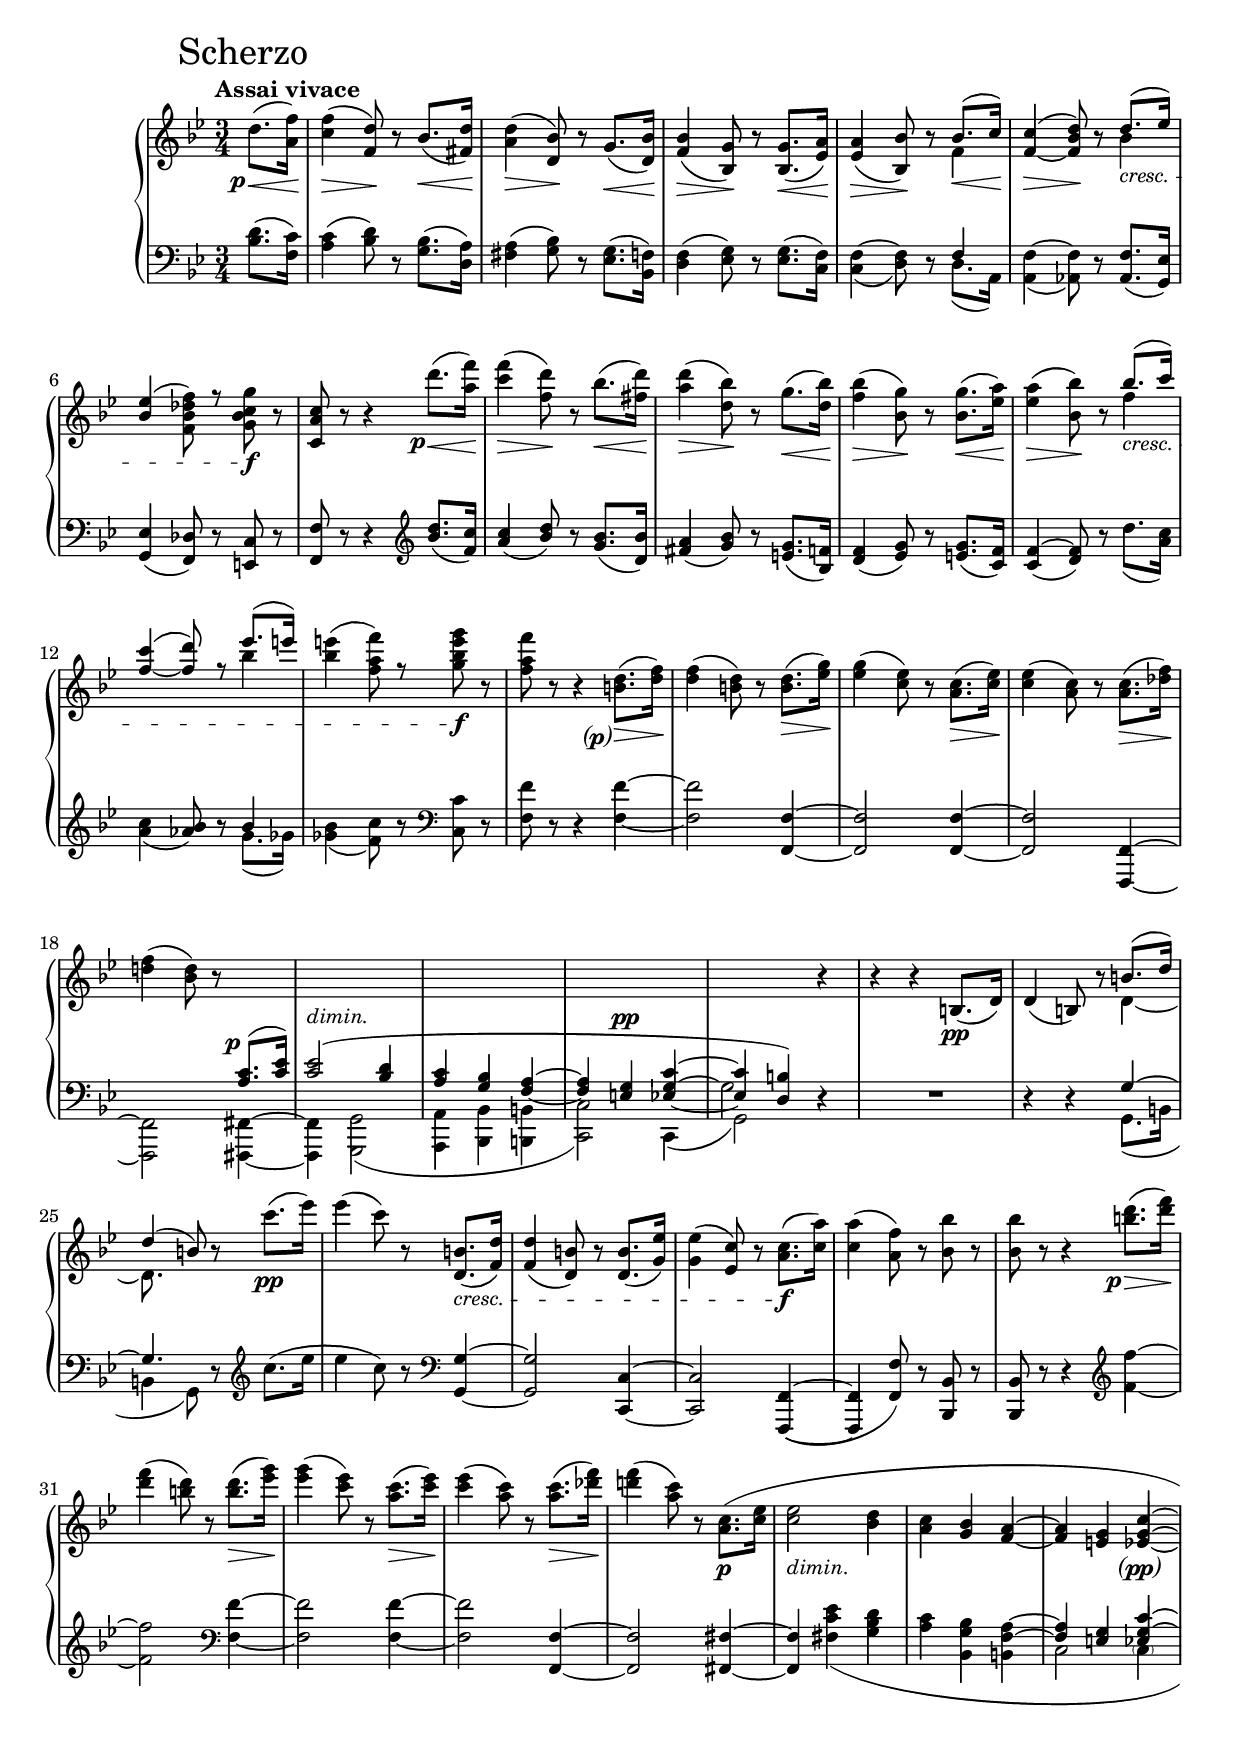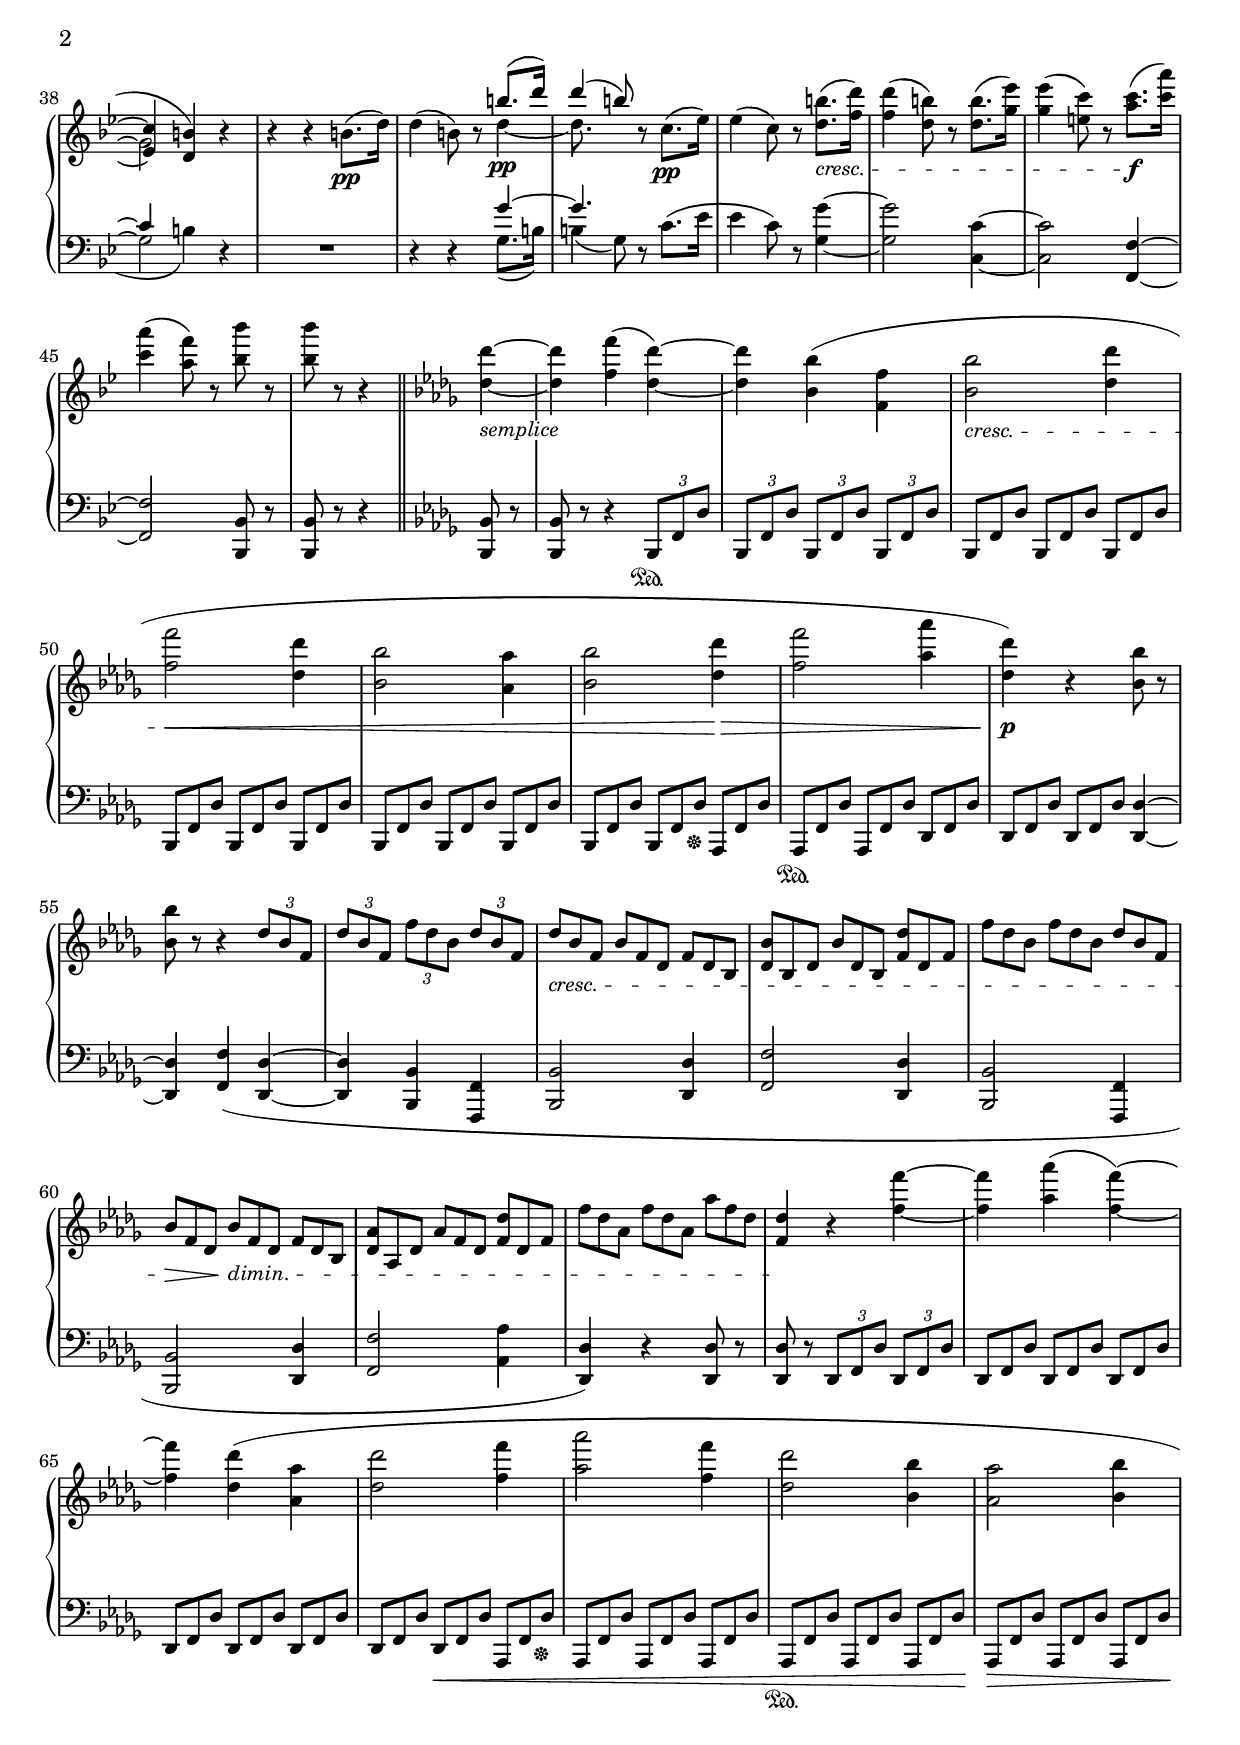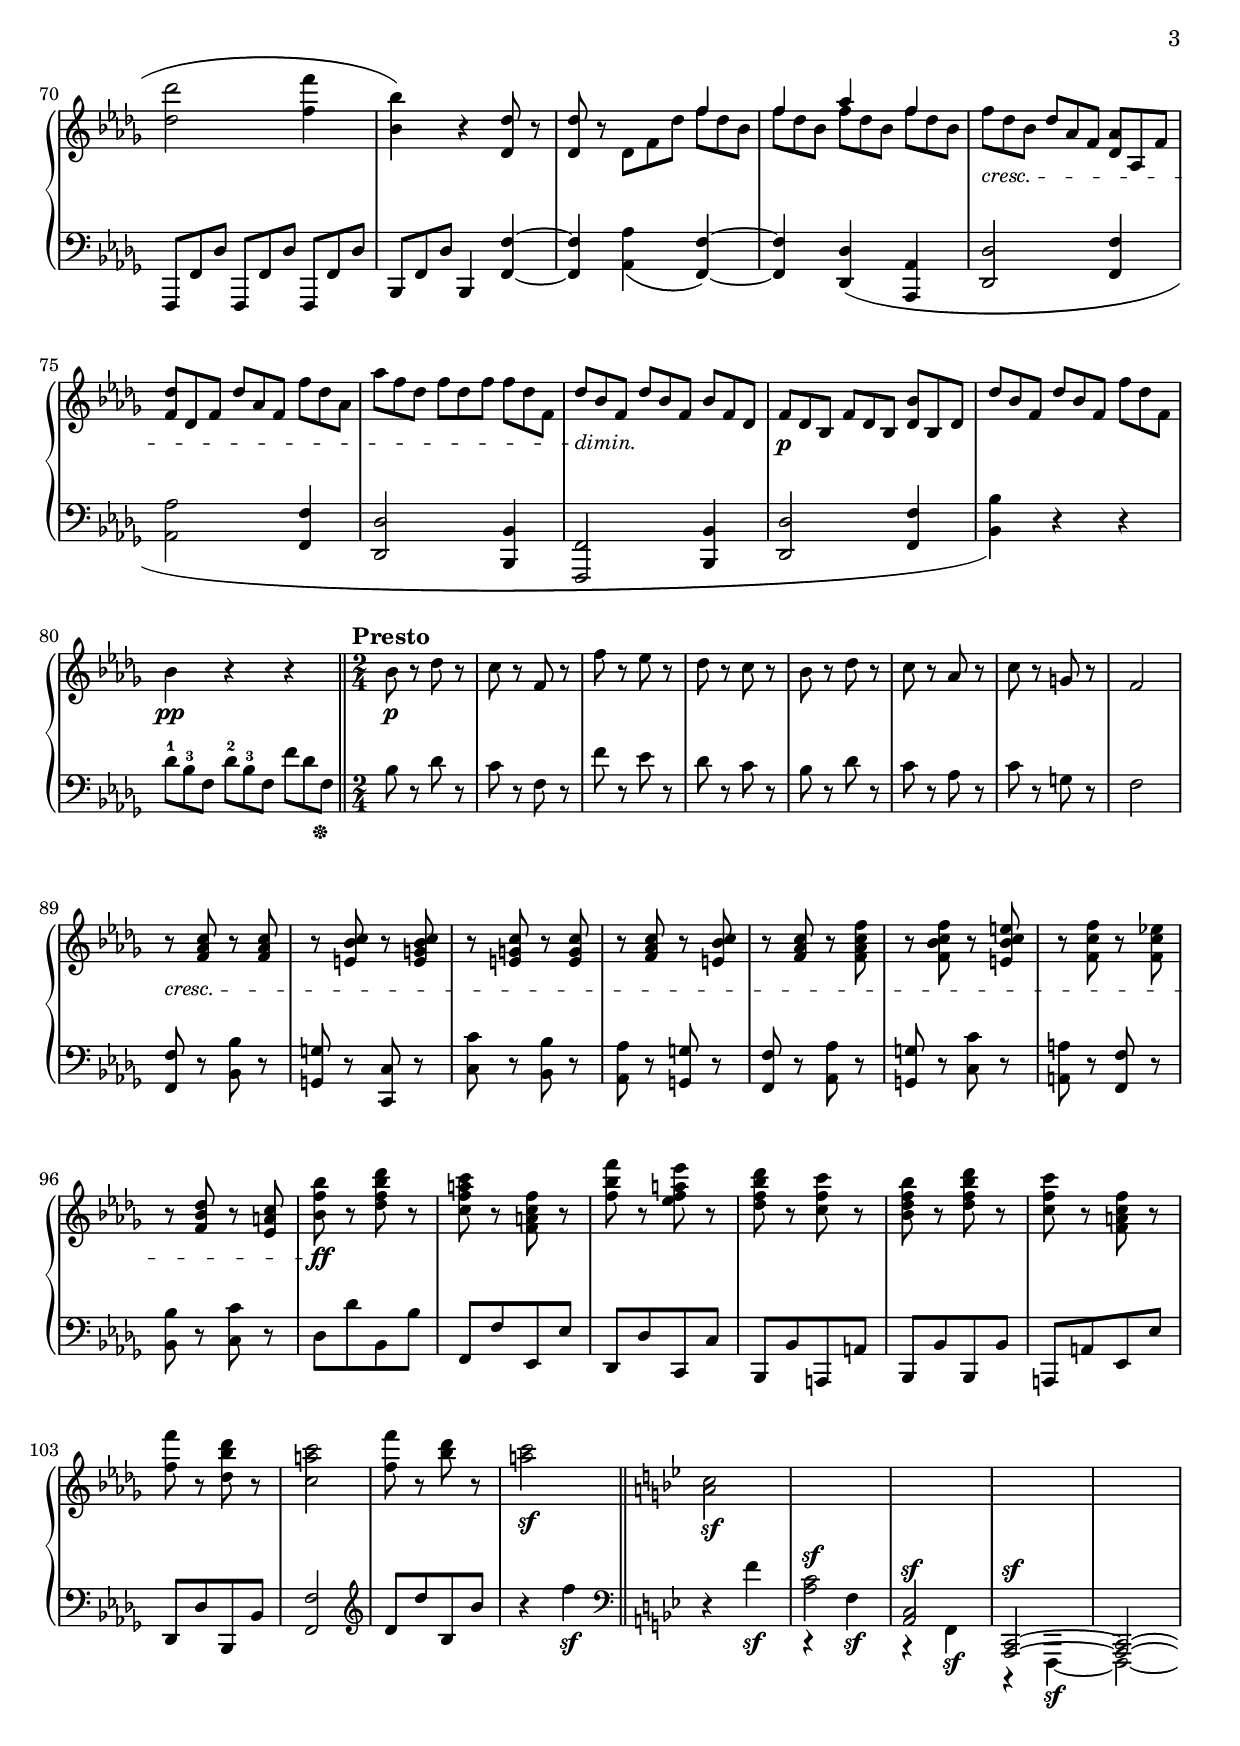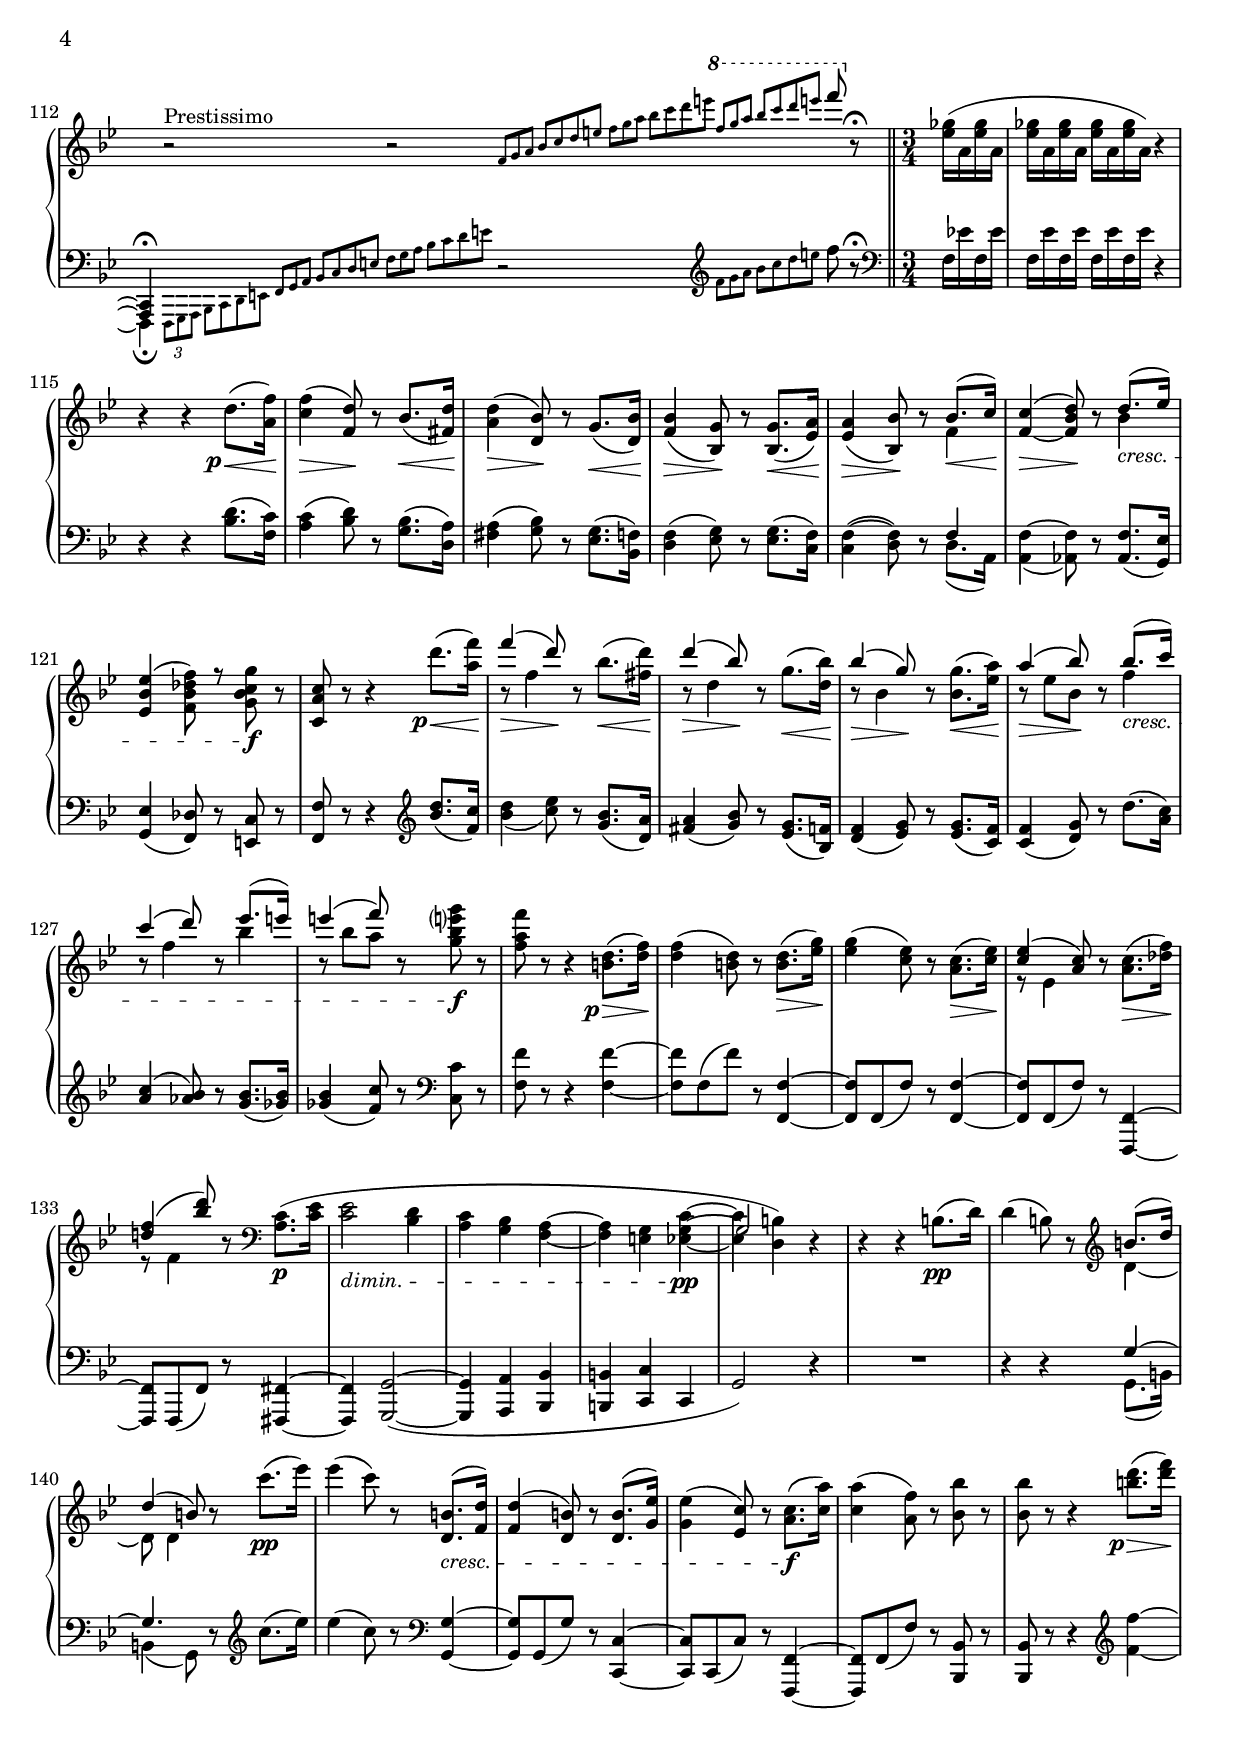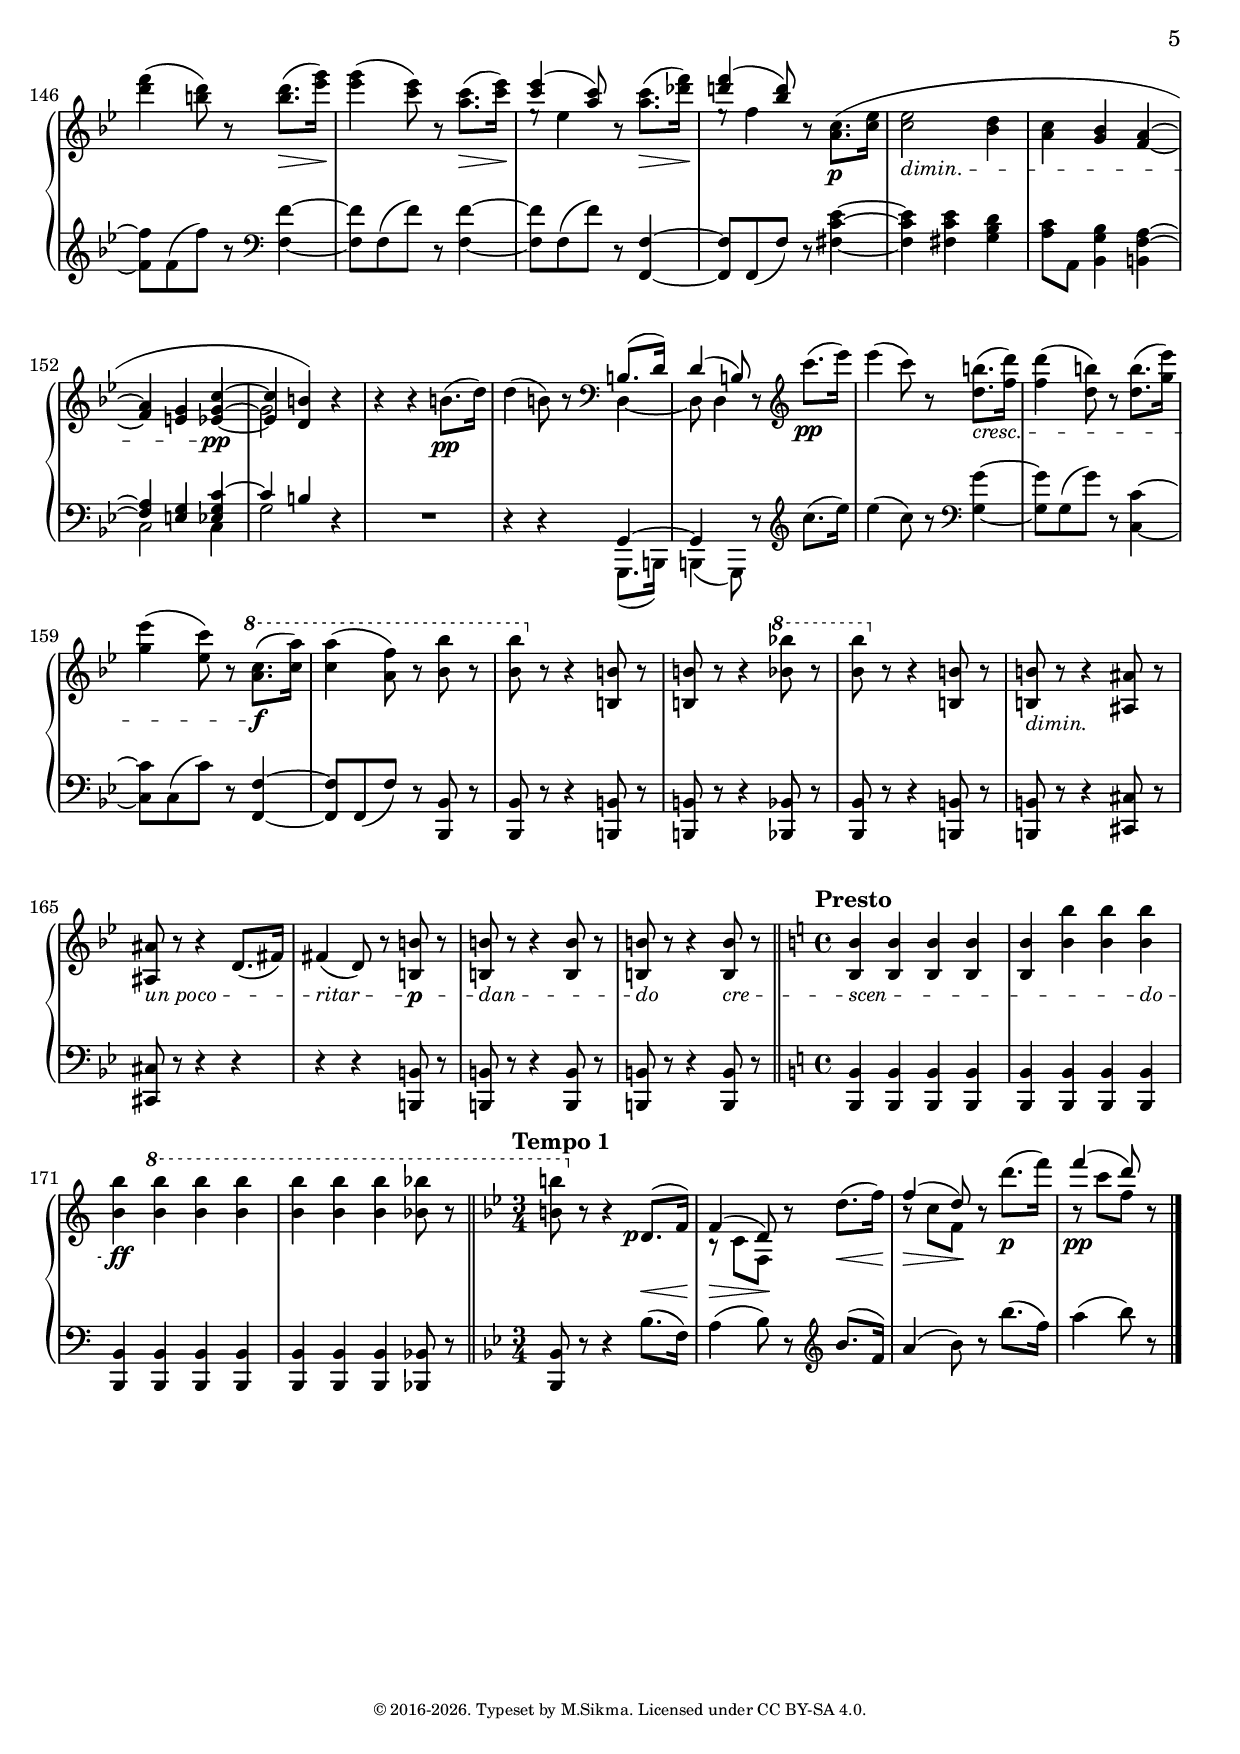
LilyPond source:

%===========================================================================
%    Piano Sonata Op.106 (L.Beethoven) - II
%===========================================================================
%
%    (C) 2016-2017, Michiel Sikma <michiel@sikma.org>
%    Licensed under CC BY-SA 4.0.
%
%---------------------------------------------------------------------------

\include "sonata-op106-headers.ily"

%---------------------------------------------------------------------------
%    II. Scherzo - Assai vivace
%---------------------------------------------------------------------------

two-section-one = {
  \key bes \major
  \time 3/4
  \partial 4
  \tempo "Assai vivace"
}

\bookpart {
  \paper {
    markup-system-spacing = \std-padding-page-n
    bookTitleMarkup = \std-title-markup-page-n
  }
  \header {
    subtitle = "Scherzo"
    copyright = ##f
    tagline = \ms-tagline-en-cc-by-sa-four
  }
  \score {
    \new PianoStaff \with {
      \std-staff-spacing
    } <<
      \set PianoStaff.connectArpeggios = ##t
      %---------------------------------------------------------------------
      %    Right hand
      %---------------------------------------------------------------------
      \new Staff = "right" \with {
        \std-magnification
        \stdDynSize
        midiInstrument = "acoustic grand"
      } {
        \clef treble \relative c'' {
          \two-section-one
          \override Slur.height-limit = #3
          <<
            \relative c'' {
              \stemNeutral
              \once \override Slur.positions = #'(2.18 . 3)
              d8.^(\< <a f'>16) | <c f>4\>^( \stemUp <d f,>8)\!
            }
            \\
            \relative c'' {
              \once \override DynamicText.extra-offset = #'(-2.4 . 1.8)
              \once \override DynamicText.self-alignment-X = #LEFT
              s8._\p
            }
          >> r8
          \once \override Slur.positions = #'(0 . 2.5)
          bes8.(\< <fis d'>16) | <a d>4\>( <bes d,>8)\! r8
          \once \override Slur.positions = #'(0 . 2.5)
          g8.-[(\< <d bes'>16]) <f bes>4\>( <bes, g'>8)\! r8
          \once \override Slur.positions = #'(0 . 2.5)
          <bes g'>8.-[(\< <es a>16]) | <es a>4\>( <bes bes'>8)\! r8
          <<
            \relative c'' {
              bes8.(\< c16) | <f,_~ c'>4\>( <f bes d>8)\!
            }
            \\
            \relative c' {
              f4
            }
          >>
          r8
          <<
            \relative c'' {
              d8.(\cresc es16) | \break <bes es>4( \stemNeutral <f bes des f>8) r8 \stemNeutral <g bes c g'>8\f
            }
            \\
            \relative c'' {
              bes4
            }
          >>
          r8 |
          <c a' c>8 r8 r4
          \once \override DynamicText.extra-offset = #'(-2.4 . 1.8)
          \once \override DynamicText.self-alignment-X = #LEFT
          \override Slur.height-limit = #4
          <<
            \relative c''' {
              \stemNeutral
              \override Slur.height-limit = #4
              d8.(\< <a f'>16) | <c f>4\>( <f, d'>8)\!
            }
            \\
            \relative c'' {
              \once \override DynamicText.extra-offset = #'(-2.4 . 1.8)
              \once \override DynamicText.self-alignment-X = #LEFT
              s8._\p
            }
          >>
          r8
          \once \override Slur.height-limit = #4
          bes''8.(\< <fis d'>16) | <a d>4\>( <d, bes'>8)\! r8
          g8.(\< <d bes'>16) | <f bes>4\>( <bes, g'>8)\! r8
          <g' bes,>8.(\< <es a>16) | <es a>4\>( <bes bes'>8)\! r8
          <<
            \relative c'' {
              \once \override Slur.positions = #'(0 . 2.5)
              \override Slur.height-limit = #5
              bes'8.(\cresc c16) | \break <f,_~ c'>4( <f d'>8) r8
              \once \override Slur.positions = #'(0 . 2.5)
              es'8.( e16) | \stemNeutral <bes e>4( <f a f'>8)
              r8 <g bes e g>8\f
            }
            \\
            \relative c'' {
              f4 | s4 s4 bes4
            }
          >>
          r8 | <f' a f'>8 r8 r4
          \once \override Slur.height-limit = #5
          \once \override Slur.positions = #'(0 . 0)
          <<
            \relative c''' {
              \stemNeutral
              \override Slur.height-limit = #4
              <b, d>8.(\> <d f>16) | <d f>4\!( <b d>8)\!
            }
            \\
            \relative c'' {
              \once \override DynamicText.extra-offset = #'(-3.4 . 2.2)
              \once \override DynamicText.self-alignment-X = #LEFT
              % TODO fix this \p
              s8._\parenP\p
            }
          >>
          r8
          \once \override Slur.height-limit = #7
          \once \override Slur.positions = #'(0 . 0)
          <b, d>8.(\> <es g>16) | <es g>4\!( <c es>8) r8
          <a c>8.(\> <c es>16) | <c es>4\!( <a c>8) r8
          <a c>8.(\> <des f>16) | \break <d! f>4\!( <bes d>8)
          r8
          <<
            \relative c'' {
              \voiceOne
              \once \override Slur.height-limit = #4
              \once \override Slur.positions = #'(0 . 3)
              \change Staff = "left"
              \once \override DynamicText.extra-offset = #'(-1.8 . -2.5)
              \once \override DynamicText.self-alignment-X = #LEFT
              <a, c>8.^(^\p <c es>16) | <c es>2^(^\textDecrescEnd "dimin." <bes d>4 |
              <a c>4 <g bes>4 <f_~ a^~>4 |
              <f a>4 <e g>4^\pp <es_~ c'^~>4 |
              <es c'>4 <b' d,>4)
              \change Staff = "right"
            }
            \\
            \relative c {
              \voiceOne
              \change Staff = "left"
              s4 |
              s2. |
              s2. |
              s2 g'4^~ |
              \voiceTwo
              g2
              \change Staff = "right"
            }
          >>
          r4 | r4 r4
          b,8.(\pp d16) | d4( b8) r8 \clef treble
          <<
            \relative c'' {
              \once \override Slur.height-limit = #4
              b8.( d16) | \break d4( b8)
            }
            \\
            \relative c' {
              d4_~ | d8.
            }
          >>
          r8
          \once \override Slur.positions = #'(1 . 1)
          c''8.(\pp es16) | es4( c8) r8
          \once \override Slur.positions = #'(0 . 2.5)
          <d,, b'>8.(\cresc <f d'>16) | <f d'>4( <d b'>8) r8
          \once \override Slur.positions = #'(0 . 2.5)
          <d b'>8.( <g es'>16) | <g es'>4( <es c'>8) r8
          \once \override Slur.positions = #'(2.2 . 2.5)
          \once \override Slur.height-limit = #9
          \once \override Slur.eccentricity = #-0.55
          <a c>8.(\f <c a'>16) | <c a'>4( <a f'>8) r8
          <bes bes'>8 r8 | <bes bes'>8 r8 r4
          <<
            \relative c'' {
              \stemNeutral
              \override Slur.height-limit = #4
              <b' d>8.(\> <d f>16) | \break <d f>4\!( <b d>8)
            }
            \\
            \relative c'' {
              \once \override DynamicText.extra-offset = #'(-2.4 . 1.8)
              \once \override DynamicText.self-alignment-X = #LEFT
              s8._\p
            }
          >>
          r8
          <b' d>8.(\> <es g>16) | <es g>4\!( <c es>8) r8
          \once \override Slur.positions = #'(0 . 0)
          <a c>8.(\> <c es>16) | <c es>4\!( <a c>8) r8
          <a c>8.(\> <des f>16) | <d! f>4\!( <a c>8) r8
          <<
            \relative c''' {
              \voiceTwo
              \once \override Slur.height-limit = #5
              <a, c>8.^(\p <c es>16 | <c es>2_\textDecrescEnd "dimin." <bes d>4 |
              <a c>4
              \voiceOne
              <g bes>4 <f_~ a^~>4 |
              <f a>4 <e g>4 <es_~ c'^~>4\parenP\pp |
              <es c'>4 <b' d,>4)
            }
            \\
            \relative c' {
              s4 |
              s2. |
              s2. |
              s2 \voiceOne g'4^~ |
              \voiceTwo
              g2
            }
          >>
          r4 | r4 r4
          b,8.(\pp d16) | d4( b8) r8
          <<
            \relative c''' {
              \once \override Slur.positions = #'(0 . 6)
              \once \override Slur.height-limit = #5
              b8.(\pp d16) | d4( b8)
            }
            \\
            \relative c'' {
              d4_~ | d8.
            }
          >>
          r8
          c8.(\pp es16) | es4( c8) r8
          <d b'>8.(\cresc <f d'>16) | <f d'>4( <d b'>8) r8
          <d b'>8.( <g es'>16) | <g es'>4( <e c'>8) r8
          <a c>8.(\f <c a'>16) | <c a'>4( <a f'>8) r8
          <bes bes'>8 r8 | <bes bes'>8 r8 r4
          \bar "||"
          \key bes \minor
          <des,_~ des'^~>4_\sempliceWhiteout |
          <des des'> <f f'>^( <des_~ des'^~>) |
          <des des'>\!
          \once \override Slur.positions = #'(2 . 5.6)
          \once \override Slur.eccentricity = #0.7
          \once \override Slur.height-limit = #4.5
          <bes bes'>^( <f f'> |
          <bes bes'>2\cresc <des des'>4 |
          \break
          <f f'>2\< <des des'>4 |
          <bes bes'>2 <aes aes'>4 |
          <bes bes'>2 <des des'>4\> |
          <f f'>2 <aes aes'>4 |
          <des, des'>4)\!\p r4 <bes bes'>8 r8 |
          \break
          <bes bes'>8 r8 r4
          \explicitTuplets
          \tuplet 3/2 \relative c'' { des8 bes f } |
          \tuplet 3/2 \relative c'' { des8 bes f }
          \tuplet 3/2 \relative c'' { f8 des bes }
          \tuplet 3/2 \relative c'' { des8 bes f } |
          \implicitTuplets
          \tuplet 3/2 \relative c'' { des8\cresc bes f }
          \tuplet 3/2 \relative c'' { bes8 f des }
          \tuplet 3/2 \relative c' { f8 des bes } |
          
          \tuplet 3/2 \relative c' { <des bes'>8 bes des }
          \tuplet 3/2 \relative c' { bes'8 des, bes }
          \tuplet 3/2 \relative c' { <f des'>8 des f } |
          
          \tuplet 3/2 \relative c'' { f8 des bes }
          \tuplet 3/2 \relative c'' { f8 des bes }
          \tuplet 3/2 \relative c'' { des8 bes f } |
          \break
          \tuplet 3/2 \relative c'' { bes8\> f des }
          \tuplet 3/2 \relative c'' { bes8_\textDecresc "dimin." f des }
          \tuplet 3/2 \relative c' { f8 des bes } |
          
          \tuplet 3/2 \relative c' { <des aes'>8 aes des }
          \tuplet 3/2 \relative c'' { aes8 f des }
          \tuplet 3/2 \relative c' { <f des'>8 des f } |
          \tuplet 3/2 \relative c'' { f8 des aes }
          \tuplet 3/2 \relative c'' { f8 des aes }
          \tuplet 3/2 \relative c''' { aes8 f des } |
          
          <f des'>4\! r4 <f'_~ f'^~>4 |
          <f f'>4 <aes aes'>4^( <f_~ f'^~>) |
          \break
          <f f'>4
          \once \override Slur.positions = #'(2 . 4.6)
          \once \override Slur.eccentricity = #0.7
          \once \override Slur.height-limit = #4.5
          <des des'>4^( <aes aes'> |
          <des des'>2 <f f'>4 |
          <aes aes'>2 <f f'>4 |
          <des des'>2 <bes bes'>4 |
          <aes aes'>2 <bes bes'>4 |
          <des des'>2 <f f'>4 |
          <bes, bes'>4) r4 <des, des'>8 r8 | <des des'>8 r8
          
          <<
            \relative c'' {
              s4 f4 |
              f4 aes f
            }
            \\
            {
              \implicitTuplets
              \tuplet 3/2 \relative c' { des8 f des' }
              \tuplet 3/2 \relative c'' { f8 des bes } |
              \tuplet 3/2 \relative c'' { f8 des bes }
              \tuplet 3/2 \relative c'' { f8 des bes }
              \tuplet 3/2 \relative c'' { f8 des bes }
            }
          >> |
          \tuplet 3/2 \relative c'' { f8\cresc des bes }
          \tuplet 3/2 \relative c'' { des8 aes f }
          \tuplet 3/2 \relative c'' { <des, aes'>8 aes f' } |
          \break
          \tuplet 3/2 \relative c' { <f des'>8 des f }
          \tuplet 3/2 \relative c'' { des8 aes f }
          \tuplet 3/2 \relative c'' { f8 des aes } |
          \tuplet 3/2 \relative c''' { aes8 f des }
          \tuplet 3/2 \relative c'' { f8 des f }
          \tuplet 3/2 \relative c'' { f8 des f, } |
          \tuplet 3/2 \relative c'' { des8_\textDecrescEnd "dimin." bes f }
          \tuplet 3/2 \relative c'' { des8 bes f }
          \tuplet 3/2 \relative c'' { bes8 f des } |
          \tuplet 3/2 \relative c' { f8\p des bes }
          \tuplet 3/2 \relative c' { f8 des bes }
          \tuplet 3/2 \relative c' { <des bes'>8 bes des } |
          \tuplet 3/2 \relative c'' { des8 bes f }
          \tuplet 3/2 \relative c'' { des8 bes f }
          \tuplet 3/2 \relative c'' { f8 des f, } |
          bes'4\pp r4 r4
          \bar "||"
          \time 2/4
          \tempo "Presto"
          bes8\p r8 des8 r8 |
          c8 r8 f,8 r8 |
          f'8 r8 es8 r8 |
          des8 r8 c8 r8 |
          bes8 r8 des8 r8 |
          c8 r8 aes8 r8 |
          c8 r8 g8 r8 |
          f2 |
          
          \break
          r8\cresc <f aes c>8 r8 <f aes c>8 |
          r8 <e bes' c>8 r8 <e g bes c>8 |
          r8 <e g c>8 r8 <e g c>8 |
          r8 <f aes c>8 r8 <e bes' c>8 |
          r8 <f aes c>8 r8 <f aes c f>8 |
          r8 <f bes c f>8 r8 <e bes' c e>8 |
          r8 <f c' f>8 r8 <f c' es!>8 |
          \break
          r8 <f bes des>8 r8 <es a c>8 |
          
          <bes' f' bes>8\ff r8 <des f bes des>8 r8 |
          <c f a c>8 r8 <f, a c f>8 r8 |
          <f' bes f'>8 r8 <es f a es'>8 r8 |
          <des f bes des>8 r8 <c f c'>8 r8 |
          <bes des f bes>8 r8 <des f bes des>8 r8 |
          <c f c'>8 r8 <f, a c f>8 r8 |
          <f' f'>8 r8 <des bes' des>8 r8 |
          <c a' c>2 |
          <f f'>8 r8 <bes des>8 r8 |
          <a c>2\sf |
          \bar "||"
          \key bes \major
          <a, c>2\sf |
          \change Staff = "left"
          <a, c>2^\sf |
          \clef bass <a, c>2^\sf |
          s2 |
          s2 |
          \change Staff = "right"
          s4
          \relative c'' {
            <<
              {
                % Workaround for \teeny - works with \magnifyStaff
                \once \override Dots.dot-count = #0
                \override Rest.font-size = #-3
                b2.\rest
              }
              \\
              {
                s2.^\markup "Prestissimo"
              }
            >>
            s2.
            % Workaround for \teeny - works with \magnifyStaff
            \override NoteHead.font-size = #-3
            \override Rest.font-size = #-3
            \once \override Dots.dot-count = #0
            b2.\rest
            \stemUp
            \once \override Beam.positions = #'(1.0 . 2.0) % start: -1.5 . -0.5
            \tuplet 3/2 { f8 g a }
            \once \override Beam.positions = #'(2.5 . 4.5) % start: 0.0 . 1.5
            bes-[ c d e]
            \stemDown
            \once \override Beam.positions = #'(0.2 . 0.8)
            \tuplet 3/2 { f g a }
            \once \override Beam.positions = #'(1.0 . 2.0)
            bes-[ c d e]
            \ottava #1
            \set Staff.ottavation = "8"
            \stemUp
            \once \override Beam.positions = #'(4.5 . 5.5) % start: 2.0 . 3.0
            \tuplet 3/2 { f g a }
            \once \override Beam.positions = #'(6.0 . 8.0) % start: 3.5 . 5.0
            bes-[ c d e]
            % Workaround for \normalsize - works with \magnifyStaff
            \override NoteHead.font-size = #0
            \override Rest.font-size = #0
            f8
            \ottava #0
          }
          \stemNeutral
          r8\fermata
          \bar "||"
          \time 3/4
          <es''' ges>16^( a, <es' ges> a, |
          <es' ges> a, <es' ges> a, <es' ges> a, <es' ges> a,) r4 |
          \break
          r4 r4
          \relative c'' {
            \override Slur.height-limit = #3
            <<
              \relative c'' {
                \stemNeutral
                \once \override Slur.positions = #'(2.18 . 3)
                d8.(\< <a f'>16) | <c f>4\>( \stemUp <d f,>8)\!
              }
              \\
              \relative c'' {
                \once \override DynamicText.extra-offset = #'(-2.4 . 1.8)
                \once \override DynamicText.self-alignment-X = #LEFT
                s8._\p
              }
            >> r8
            \once \override Slur.positions = #'(0 . 2.5)
            bes8.(\< <fis d'>16) | <a d>4\>( <bes d,>8)\! r8
            \once \override Slur.positions = #'(0 . 2.5)
            g8.-[(\< <d bes'>16]) <f bes>4\>( <bes, g'>8)\! r8
            \once \override Slur.positions = #'(0 . 2.5)
            <bes g'>8.-[(\< <es a>16]) | <es a>4\>( <bes bes'>8)\! r8
            <<
              \relative c'' {
                bes8.(\< c16) | <f,_~ c'>4\>( <f bes d>8)\!
              }
              \\
              \relative c' {
                f4
              }
            >>
            r8
            <<
              \relative c'' {
                d8.(\cresc es16) | \break <es, bes' es>4( \stemNeutral <f bes des f>8) r8 \stemNeutral <g bes c g'>8\f
              }
              \\
              \relative c'' {
                bes4
              }
            >>
            r8 |
            <c a' c>8
          }
          r8 r4
          <<
            \relative c'' {
              s4 | b8\rest \stemDown f'4
            }
            \\
            \relative c''' {
              \once \override Slur.positions = #'(5.5 . 5.5)
              d8.^(\< <a f'>16) | \stemUp
              \once \override Voice.Stem.length = #3.8
              f'4\>^( d8)\!
            }
            \\
            \relative c'' {
              \once \override DynamicText.extra-offset = #'(-2.4 . 1.8)
              \once \override DynamicText.self-alignment-X = #LEFT
              s8._\p
            }
          >>
          r8
          <<
            \relative c'' {
              s4 | b8\rest \stemDown d4
            }
            \\
            \relative c''' {
              \once \override Slur.positions = #'(4.5 . 4.5)
              bes8.^(\< <fis d'>16) | \stemUp
              \once \override Voice.Stem.length = #3.8
              d'4\>^( bes8)\!
            }
          >>
          r8
          <<
            \relative c'' {
              s4 | b8\rest \stemDown bes4
            }
            \\
            \relative c''' {
              \once \override Slur.positions = #'(3.5 . 3.5)
              g8.^(\< <d bes'>16) | \stemUp
              \once \override Voice.Stem.length = #3.8
              bes'4\>^( g8)\!
            }
          >>
          r8
          <<
            \relative c'' {
              s4 | b8\rest \stemDown es8-[ bes]
            }
            \\
            \relative c'' {
              <bes g'>8.^(\< <es a>16) | \stemUp a4\>^( bes8)\!
            }
          >>
          r8
          <<
            \relative c''' {
              bes8.^(\cresc c16) | \break c4^( d8) b,8\rest
              \once \override Slur.height-limit = #4
              es'8.( e16) | e4^( f8) b,,8\rest
              \stemDown
              <g' bes e? g>8\f b,8\rest |
              <f' a f'>8
            }
            \\
            \relative c'' {
              f4 | b,8\rest f'4 s8
              bes4 | b,8\rest bes'8-[ a]
            }
          >>
          r8 r4
          \once \override Slur.height-limit = #5
          \once \override Slur.positions = #'(0 . 0)
          <<
            \relative c''' {
              \stemNeutral
              \override Slur.height-limit = #4
              <b, d>8.^(\> <d f>16) | <d f>4\!^( <b d>8)\!
            }
            \\
            \relative c'' {
              \once \override DynamicText.extra-offset = #'(-2.4 . 1.8)
              \once \override DynamicText.self-alignment-X = #LEFT
              s8._\p
            }
          >>
          r8
          \once \override Slur.height-limit = #7
          \once \override Slur.positions = #'(0 . 0)
          <b d>8.^(\> <es g>16) | <es g>4\!^( <c es>8) r8
          <<
            \relative c' {
              s4 | s8 \stemDown es4
            }
            \\
            \relative c'' {
              \once \override Slur.height-limit = #7
              \once \override Slur.positions = #'(1 . 1)
              <a c>8.^(\> <c es>16) | e,8\rest\!
            }
            \\
            \relative c'' {
              s4 | \stemUp
              \once \override Voice.Stem.length = #6.5
              <c es>4^( <a c>8)
            }
          >>
          r8
          <<
            \relative c' {
              s4 | s8 \stemDown f4
            }
            \\
            \relative c'' {
              \once \override Slur.height-limit = #7
              \once \override Slur.positions = #'(1 . 1)
              <a c>8.^(\> <des f>16) | e,8\rest\!
            }
            \\
            \relative c'' {
              s4 | \stemUp
              <d! f>4^( <bes' d>8)
            }
          >>
          r8
          \clef bass
          <<
            \relative c'' {
              \voiceTwo
              \once \override Slur.height-limit = #4
              \once \override Slur.positions = #'(0 . 3)
              <a, c>8.^(\p <c es>16 | <c es>2_\textDecresc "dimin." <bes d>4 |
              <a c>4 <g bes>4 <f_~ a^~>4 |
              <f a>4 <e g>4 <es_~ c'^~>4\pp |
              <es c'>4 <b' d,>4)
            }
            \\
            \relative c {
              \voiceTwo
              s4 |
              s2. |
              s2. |
              s2 g'4^~ |
              \voiceOne
              g2
            }
          >>
          r4 | r4 r4
          b,8.^(\pp d16) | d4^( b8) r8 \clef treble
          <<
            \relative c'' {
              \once \override Slur.height-limit = #4
              b8.^( d16) | \break d4^( b8)
            }
            \\
            \relative c' {
              d4_~ | d8 d4
            }
          >>
          r8
          \once \override Slur.positions = #'(1 . 1)
          c''8.^(\pp es16) | es4^( c8) r8
          \once \override Slur.positions = #'(0 . 2.5)
          <d,, b'>8.^(\cresc <f d'>16) | <f d'>4^( <d b'>8) r8
          \once \override Slur.positions = #'(0 . 2.5)
          <d b'>8.^( <g es'>16) | <g es'>4^( <es c'>8) r8
          \once \override Slur.positions = #'(2.2 . 2.5)
          \once \override Slur.height-limit = #9
          \once \override Slur.eccentricity = #-0.55
          <a c>8.^(\f <c a'>16) | <c a'>4^( <a f'>8) r8
          <bes bes'>8 r8 | <bes bes'>8 r8 r4
          <<
            \relative c'' {
              \stemNeutral
              \override Slur.height-limit = #4
              <b' d>8.^(\> <d f>16) | \break <d f>4\!^( <b d>8)
            }
            \\
            \relative c'' {
              \once \override DynamicText.extra-offset = #'(-2.4 . 1.8)
              \once \override DynamicText.self-alignment-X = #LEFT
              s8._\p
            }
          >>
          r8
          <b' d>8.^(\> <es g>16) | <es g>4\!^( <c es>8) r8
          \once \override Slur.positions = #'(0 . 0)
          <<
            \relative c'' {
              s4 | s8 \stemDown es4
            }
            \\
            \relative c''' {
              \once \override Slur.height-limit = #7
              \once \override Slur.positions = #'(1 . 1)
              <a c>8.^(\> <c es>16) | e,8\rest\!
            }
            \\
            \relative c''' {
              s4 | \stemUp
              <c es>4^( <a c>8)
            }
          >>
          r8
          <<
            \relative c'' {
              s4 | s8 \stemDown f4
            }
            \\
            \relative c''' {
              \once \override Slur.height-limit = #7
              \once \override Slur.positions = #'(1 . 1)
              <a c>8.^(\> <des f>16) | e,8\rest\!
            }
            \\
            \relative c''' {
              s4 | \stemUp
              <d! f>4^( <bes d>8)
            }
          >>
          r8
          <<
            \relative c''' {
              \voiceTwo
              \once \override Slur.height-limit = #5
              <a, c>8.^(\p <c es>16 | <c es>2_\textDecresc "dimin." <bes d>4 |
              <a c>4
              \voiceOne
              <g bes>4 <f_~ a^~>4 |
              \break <f a>4 <e g>4 <es_~ c'^~>4\pp |
              <es c'>4 <b' d,>4)
            }
            \\
            \relative c' {
              s4 |
              s2. |
              s2. |
              s2 \voiceOne g'4^~ |
              \voiceTwo
              g2
            }
          >>
          r4 | r4 r4
          b,8.^(\pp d16) | d4^( b8) r8 \clef bass
          <<
            \relative c' {
              \once \override Slur.height-limit = #4
              \once \override Slur.positions = #'(0 . 4.5)
              b8.^( d16) | d4^( b8)
            }
            \\
            \relative c {
              d4_~ | d8 d4
            }
          >>
          r8 \clef treble
          \once \override Slur.positions = #'(1 . 1)
          c'8.^(\pp es16) | es4^( c8) r8
          \once \override Slur.positions = #'(0 . 2.5)
          <d, b'>8.^(\cresc <f d'>16) | <f d'>4^( <d b'>8) r8
          \once \override Slur.positions = #'(0 . 2.5)
          <d b'>8.^( <g es'>16) | \break <g es'>4^( <es c'>8) r8
          \once \override Slur.positions = #'(2.2 . 2.5)
          \once \override Slur.height-limit = #9
          \once \override Slur.eccentricity = #-0.55
          \ottava #1
          \set Staff.ottavation = #"8"
          <a c>8.^(\f <c a'>16) | <c a'>4^( <a f'>8) r8
          <bes bes'>8 r8 | <bes bes'>8
          \ottava #0
          r8 r4
          \relative c' {
            <b b'>8 r8 <b b'>8 r8 r4
          }
          \ottava #1
          \set Staff.ottavation = #"8"
          <bes! bes'!>8 r8 | <bes bes'>8
          \ottava #0
          r8 r4
          \relative c' {
            <b b'>8 r8 <b b'>8_\textDecrescEnd "dimin." r8 r4
          }
          \relative c' {
            <ais ais'>8 r8 <ais ais'>8_\textDecresc "un poco" r8 r4
          }
          d,,8._( fis16) | fis4_(_\textDecresc "ritar" d8) r8
          <b b'>8\p_\textDecresc " " r8 |
          <b b'>8_\textDecresc "dan" r8 r4 <b b'>8 r8 |
          <b b'>8_\textDecrescEnd "do" r8 r4 <b b'>8_\textCresc "cre" r8
          \bar "||"
          \time 4/4
          \tempo "Presto"
          \key c \major
          <b b'>4_\textCresc "scen" 4 4 4 |
          4 <b' b'>4 4 4_\textCresc "do" |
          4\ff
          \ottava #1
          \set Staff.ottavation = #"8"
          <b' b'>4 4 4 |
          4 4 4 <bes bes'>8 r8
          \bar "||"
          \time 3/4
          \tempo "Tempo 1"
          \key bes \major
          <b b'>
          \ottava #0
          r8 r4
          <<
            \relative c' {
              \once \override Slur.positions = #'(2.5 . 1.2)
              d8.^(\< f16) | f4\>^( d8)\!
            }
            \\
            \relative c' {
              s4 | b8\rest c8-[ f,]
            }
            \\
            \relative c'' {
              \once \override DynamicText.extra-offset = #'(-2.4 . 1.8)
              \once \override DynamicText.self-alignment-X = #LEFT
              s8._\p
            }
          >>
          r8
          <<
            \relative c'' {
              \once \override Slur.positions = #'(0 . 1.2)
              \stemDown d8.^(\< f16) | \stemUp
              \once \override Voice.Stem.length = #3.5
              f4\>^( d8)\!
            }
            \\
            \relative c'' {
              s4 | b8\rest c8-[ f,]
            }
          >>
          r8
          <<
            \relative c''' {
              \once \override Slur.positions = #'(0 . 1.2)
              \stemDown d8.^(\p f16) | \stemUp
              \once \override Voice.Stem.length = #3.5
              f4\pp^( d8)
            }
            \\
            \relative c''' {
              s4 | b,8\rest c'8-[ f,]
            }
          >>
          r8
          \bar "|."
        }
      }
      %---------------------------------------------------------------------
      %    Left hand
      %---------------------------------------------------------------------
      \new Staff = "left" \with {
        \std-magnification
        \stdDynSize
        midiInstrument = "acoustic grand"
      } {
        \clef bass \relative c' {
          \two-section-one
          \override Slur.height-limit = #3
          <bes d>8.^( <f c'>16) | <a c>4^( <bes d>8) r8
          <g bes>8.^( <d a'>16) | <fis a>4^( <g bes>8) r8
          <es g>8.^( <bes f'>16) | <d f>4^( <es g>8) r8
          <es g>8.^( <c f>16) | <c f^~>4_( <d f>8) r8
          <<
            {
               f4
            }
            \\
            {
              d8._( a16) | <a f'^~>4_( <aes f'>8)
            }
          >>
          r8
          \stemUp
          <aes f'>8._( <g es'>16) | <g es'>4_( <f des'>8) r8
          <e c'>8 r8 | <f f'>8 r8 r4 \clef treble
          <bes'' d>8._( <f c'>16) | <a c>4_( <bes d>8) r8
          <g bes>8._( <d bes'>16) | <fis a>4_( <g bes>8) r8
          <e g>8._( <bes f'>16) | <d f>4_( <es g>8) r8
          <e g>8._( <c f>16) | <c f^~>4_( <d f>8) r8
          \stemNeutral
          d'8._( <a c>16) | <a c>4_( <aes bes>8) r8
          <<
            {
              bes4
            }
            \\
            {
              g8._( ges16) | <ges bes>4_( <f c'>8)
            }
          >>
          r8
          \clef bass <c, c'>8 r8 <f f'>8 r8 r4
          <f_~ f'^~>4 |
          <f f'>2 <f,_~ f'^~>4 |
          <f f'>2 <f_~ f'^~>4 |
          <f f'>2 <f,_~ f'^~>4 |
          \stemDown
          <f f'>2 <fis_~ fis'^~>4 |
          <fis fis'>4 <g g'>2_( |
          <a a'>4 <bes bes'> <b b'> |
          <c c'>2) c4_( |
          g'2) r4 |
          \stemNeutral
          R2. |
          r4 r4
          <<
            {
              g'4^~ | g4.
            }
            \\
            {
              g,8._( b16 | b4 g8)
            }
          >>
          r8 \clef treble
          c''8.^( es16 | es4 c8) r8 \clef bass
          <g,,_~ g'^~>4 | <g g'>2
          <c,_~ c'^~>4 | <c c'>2
          \once \override Slur.positions = #'(0 . 3.5)
          \once \override Slur.eccentricity = #0.5
          <f,_~ f'^~>4_( | <f f'>4
          <f' f'>8) r8 <bes, bes'>8 r8 |
          <bes bes'>8 r8 r4 \clef treble
          <f'''_~ f'^~>4 | <f f'>2 \clef bass
          <f,_~ f'^~>4 | <f f'>2
          <f_~ f'^~>4 | <f f'>2
          <f,_~ f'^~>4 | <f f'>2
          <fis_~ fis'^~>4 | <fis fis'>4
          <<
            \relative c {
              \stemDown
              s2 |
              <a' c>4 <bes, g' bes>4 <b f'^~ a^~>4 |
              \stemUp
              <f' a>4 <e g>4 <es g^~>4 |
              \stemDown
              g2
            }
            \\
            \relative c, {
              \once \override Slur.height-limit = #5
              \once \override Slur.eccentricity = #1
              \once \override Slur.positions = #'(-2 . -1)
              <fis' c' es>4_( <g bes d>4 |
              s2 s4 |
              c,2 \parenthesize c4 |
              s4 b'4)
            }
            \\
            \relative c {
              \voiceOne
              s2 |
              s2 s4 | s4 s4 c'4^~ |
              c4
            }
          >>
          r4 |
          R2. |
          r4 r4
          <<
            \relative c'' {
              g4^~ | g4.
            }
            \\
            \relative c' {
              g8._( b16) | b4_( g8)
            }
          >>
          r8
          c''8.^( es16 | es4 c8) r8
          <g_~ g'^~>4 | <g g'>2
          <c,_~ c'^~>4 | <c c'>2
          <f,_~ f'^~>4 | <f f'>2
          <bes, bes'>8 r8 | <bes bes'>8 r8 r4
          \bar "||"
          \key bes \minor
          <bes bes'>8 r8 | <bes bes'>8 r8 r4
          \tuplet 3/2 \relative c, { bes8\sustainOn f' des' }
          \repeat unfold 3 \tuplet 3/2 \relative c, { bes8 f' des' }
          \implicitTuplets
          \repeat unfold 10 \tuplet 3/2 \relative c, { bes8 f' des' }
          \tuplet 3/2 \relative c, { bes8 f' des'\sustainOff }
          \tuplet 3/2 \relative c, { aes8 f' des' }
          \tuplet 3/2 \relative c, { aes8\sustainOn f' des' }
          \tuplet 3/2 \relative c, { aes8 f' des' }
          \tuplet 3/2 \relative c, { des8 f des' }
          \tuplet 3/2 \relative c, { des8 f des' }
          \tuplet 3/2 \relative c, { des8 f des' }
          <des_~ des'^~>4 | <des des'> <f f'>_(
          <des_~ des'^~>4 | <des des'> <bes bes'> <f f'>
          <bes bes'>2 <des des'>4 |
          <f f'>2 <des des'>4 |
          <bes bes'>2 <f f'>4 |
          <bes bes'>2 <des des'>4 |
          <f f'>2 <aes aes'>4 |
          <des, des'>4) r4 <des des'>8 r8 | <des des'> r8
          \explicitTuplets
          \tuplet 3/2 \relative c, { des8 f des' }
          \tuplet 3/2 \relative c, { des8 f des' }
          \implicitTuplets
          \tuplet 3/2 \relative c, { des8 f des' }
          \repeat unfold 6 \tuplet 3/2 \relative c, { des8 f des' }
          \tuplet 3/2 \relative c, { des8\< f des' }
          \tuplet 3/2 \relative c, { aes8 f' des'\sustainOff }
          \repeat unfold 3 \tuplet 3/2 \relative c, { aes8 f' des' }
          \tuplet 3/2 \relative c, { aes8\sustainOn f' des' }
          \tuplet 3/2 \relative c, { aes8 f' des' }
          \tuplet 3/2 \relative c, { aes8 f' des' }
          \tuplet 3/2 \relative c, { aes8\!\> f' des' }
          \tuplet 3/2 \relative c, { aes8 f' des' }
          \tuplet 3/2 \relative c, { aes8 f' des'\! }
          \repeat unfold 3 \tuplet 3/2 \relative c, { f,8 f' des' }
          \tuplet 3/2 \relative c, { bes8 f' des' }
          bes4 <f'_~ f'^~>4 | <f f'>
          <aes aes'>4_( <f_~ f'^~>) | <f f'>
          \once \override Slur.positions = #'(2 . -3.2)
          \once \override Slur.eccentricity = #0.7
          \once \override Slur.height-limit = #4.5
          <des des'>_( <aes aes'> |
          <des des'>2 <f f'>4 |
          <aes aes'>2 <f f'>4 |
          <des des'>2 <bes bes'>4 |
          <f f'>2 <bes bes'>4 |
          <des des'>2 <f f'>4 |
          <bes bes'>4) r4 r4 |
          \tuplet 3/2 \relative c' { des8-1 bes-3 f }
          \tuplet 3/2 \relative c' { des8-2 bes-3 f }
          \tuplet 3/2 \relative c' { f8 des f,\sustainOff }
          \bar "||"
          \time 2/4
          \tempo "Presto"
          bes'8 r des r |
          c r f, r |
          f' r es r |
          des r c r |
          bes r des r |
          c r aes r |
          c r g r |
          f2 |
          <f, f'>8 r <bes bes'> r |
          <g g'> r <c, c'> r |
          <c' c'> r <bes bes'> r |
          <aes aes'> r <g g'> r |
          <f f'> r <aes aes'> r |
          <g g'> r <c c'> r |
          <a a'> r <f f'> r |
          <bes bes'> r <c c'> r |
          des8-[ des' bes, bes'] |
          f,-[ f' es, es'] |
          des,-[ des' c, c'] |
          bes,-[ bes' a, a'] |
          bes,-[ bes' bes, bes'] |
          a,-[ a' es es'] |
          des,-[ des' bes, bes'] |
          <f f'>2 \clef treble |
          des''8-[ des' bes, bes'] |
          r4 f'4\sf \clef bass
          \bar "||"
          \key bes \major
          r4 f,\sf |
          r4 f,\sf |
          \stemDown r4 f,\sf \stemNeutral |
          <<
            \relative c {
              <a,^~ c^~>2^\sf |
              <a^~ c^~>2 |
              <a c>4^\fermata
            }
            \\
            \relative c,, {
              r4 f_~\sf |
              f2_~ |
              \pageBreak
              f4_\fermata
            }
          >>
          \set Timing.measureLength = #(ly:make-moment 20/4)
          \explicitTuplets
          \relative c,, {
            \stemDown
            % Workaround for \teeny - works with \magnifyStaff
            \override NoteHead.font-size = #-3
            \override Rest.font-size = #-3
            %
            % Overrides for the beam positions are calculated as follows:
            %
            % - If the stems go down,
            %   - The first note of the four note beam is the anchor, and its
            %     stem is size 2.5.
            %   - The last note of the four note beam is 1.0 higher than the
            %     first note of the four note beam.
            %   - The three note beam uses the same values, minus (0.8 . 1.2).
            %   - If not anchored to a staff line, the three note beam is
            %     another minus (0.0 . 0.1). This is because normally the beams
            %     are snapped to the staff lines slightly.
            %
            % - If the stems go up,
            %   - The first note of the four note beam is 2.5 long.
            %   - The last note of the four note beam is 3.0 long.
            %   - Both the first and last notes of the three note beam are 2.5 long.
            %
            % This is more or less arbitrary but it makes them have pretty much
            % the same angle in comparison to the angle of the notes.
            %
            \once \override Beam.positions = #'(-7.8 . -7.3)
            \tuplet 3/2 { f8 g a }
            \once \override Beam.positions = #'(-7.0 . -6.0)
            bes-[ c d e]
            \stemUp
            \implicitTuplets
            \once \override Beam.positions = #'(0.0 . 1.0) % start: -2.5 . -1.5
            \tuplet 3/2 { f8 g a }
            \once \override Beam.positions = #'(1.5 . 3.5) % start: -1.0 . 0.5
            bes-[ c d e]
            \stemDown
            \once \override Beam.positions = #'(-0.8 . -0.2) % start: 1.0 . 2.0
            \tuplet 3/2 { f8 g a }
            % Beam positions are calculated using this as the base.
            \once \override Beam.positions = #'(0.0 . 1.0)
            bes-[ c d e]
            \once \override Dots.dot-count = #0
            \relative c d2.\rest
            s2.
            \clef treble
            \once \override Beam.positions = #'(-3.3 . -2.8) % minus 0.0 . 0.1
            \tuplet 3/2 { f8 g a }
            \once \override Beam.positions = #'(-2.5 . -1.5)
            bes-[ c d e]
            % Workaround for \normalsize - works with \magnifyStaff
            \override NoteHead.font-size = #0
            \override Rest.font-size = #0
            f8
          }
          r8^\fermata \clef bass
          \stemNeutral
          \bar "||"
          \time 3/4
          f'16
          \set Timing.measureLength = #(ly:make-moment 1/4)
          es'! f, es' |
          f,
          \set Timing.measureLength = #(ly:make-moment 3/4)
          es' f, es' f, es' f, es' r4 |
          r4 r4
          \override Slur.height-limit = #3
          <bes d>8.^( <f c'>16) | <a c>4^( <bes d>8) r8
          <g bes>8.^( <d a'>16) | <fis a>4^( <g bes>8) r8
          <es g>8.^( <bes f'>16) | <d f>4^( <es g>8) r8
          <es g>8.^( <c f>16) | <c f^~>4^( <d f>8) r8
          <<
            {
               f4
            }
            \\
            {
              d8._( a16) | <a f'^~>4_( <aes f'>8)
            }
          >>
          r8
          \stemUp
          <aes f'>8._( <g es'>16) | <g es'>4_( <f des'>8) r8
          <e c'>8 r8 | <f f'>8 r8 r4
          
          \clef treble
          <bes'' d>8._( <f c'>16) | \stemDown <bes d>4_( <c es>8) r8
          \stemNeutral
          <g bes>8._( <d a'>16) | <fis a>4_( <g bes>8) r8
          <es g>8._( <bes f'!>16) | <d f>4_( <es g>8) r8
          <es g>8._( <c f>16) | <c f>4_( <d g>8) r8
          d'8.^( <a c>16) | \stemUp <a c>4^( <aes bes>8) r8
          <g bes>8._( <ges bes>16) | <ges bes>4_( <f c'>8) r8
          \clef bass
          \stemNeutral
          <c, c'>8 r8 | <f f'>8 r8 r4
          <f_~ f'^~>4 | <f f'>8 f^( f') r8
          <f,,_~ f'^~>4 | <f f'>8 f_( f') r8
          <f,_~ f'^~>4 | <f f'>8 f_( f') r8
          <f,,_~ f'^~>4 | <f f'>8 f_( f') r8
          <fis,_~ fis'^~>4 | <fis fis'>4 <g_~ g'^~>2_( |
          <g g'>4 <a a'> <bes bes'> | <b b'> <c c'> c | g'2) r4 |
          R2. |
          r4 r4
          <<
            \relative c' {
              g4^~ | g4.
            }
            \\
            \relative c {
              g8._( b16) | b4_( g8)
            }
          >>
          r8 \clef treble
          c''8.^( es16) | es4^( c8)
          r8
          \clef bass
          <g,,_~ g'^~>4 | <g g'>8 g_( g') r8
          <c,,_~ c'^~>4 | <c c'>8 c_( c') r8
          <f,,_~ f'^~>4 | <f f'>8 f'_( f') r8
          <bes,, bes'>8 r8 | <bes bes'>8 r8 r4
          \clef treble
          <f'''_~ f'^~>4 | <f f'>8 f^( f') r8 \clef bass
          <f,,_~ f'^~>4 | <f f'>8 f^( f') r8
          <f,_~ f'^~>4 | <f f'>8 f^( f') r8
          <f,,_~ f'^~>4 | <f f'>8 f_( f') r8
          <<
            \relative c {
              s4 |
              s2. |
              s2. |
              \stemDown c2 c4 |
              g'2
            }
            \\
            \relative c {
              <fis_~ c'^~ es^~>4 |
              <fis c' es>4 4 <g bes d> |
              <a c>8-[ a,] <bes g' bes>4 <b f'^~ a^~> |
              \stemUp <f' a>4 <e g> <es g c^~> |
              c'4 b4
            }
          >>
          r4 |
          R2. |
          r4 r4
          <<
            \relative c {
              g4^~ | g4
            }
            \\
            \relative c, {
              g8._( b16) | b4_( g8)
            }
          >>
          r8
          \clef treble
          c''8.^( es16) | es4^( c8) r8
          \clef bass
          <g,_~ g'^~>4 | <g g'>8 g^( g') r8
          <c,,_~ c'^~>4 | <c c'>8 c^( c') r8
          <f,,_~ f'^~>4 | <f f'>8 f_( f') r8
          <bes,, bes'>8 r8 | <bes bes'>8 r8 r4
          <b b'>8 r8 | <b b'>8 r8 r4
          <bes bes'>8 r8 | <bes bes'>8 r8 r4
          <b b'>8 r8 | <b b'>8 r8 r4
          <cis cis'>8 r8 | <cis cis'>8 r8 r4
          r4 | r4 r4
          <b b'>8 r8 | <b b'>8 r8 r4
          <b b'>8 r8 | <b b'>8 r8 r4
          <b b'>8 r8 |
          \key c \major
          \repeat unfold 15 { <b b'>4 }
          <bes bes'>8 r8
          \bar "||"
          \key bes \major
          <bes bes'>8 r8 r4
          bes''8.^( f16) | a4^( bes8) r8
          \clef treble
          bes'8.^( f16) | a4^( bes8) r8
          bes'8.^( f16) | a4^( bes8) r8
        }
      }
    >>
    \layout {
      \context {
        \Score
        \override SpacingSpanner.common-shortest-duration = #(ly:make-moment 1/8)
        \consists #Span_stem_engraver
      }
    }
    \midi {
      \tempo 4 = 60
    }
  }
}